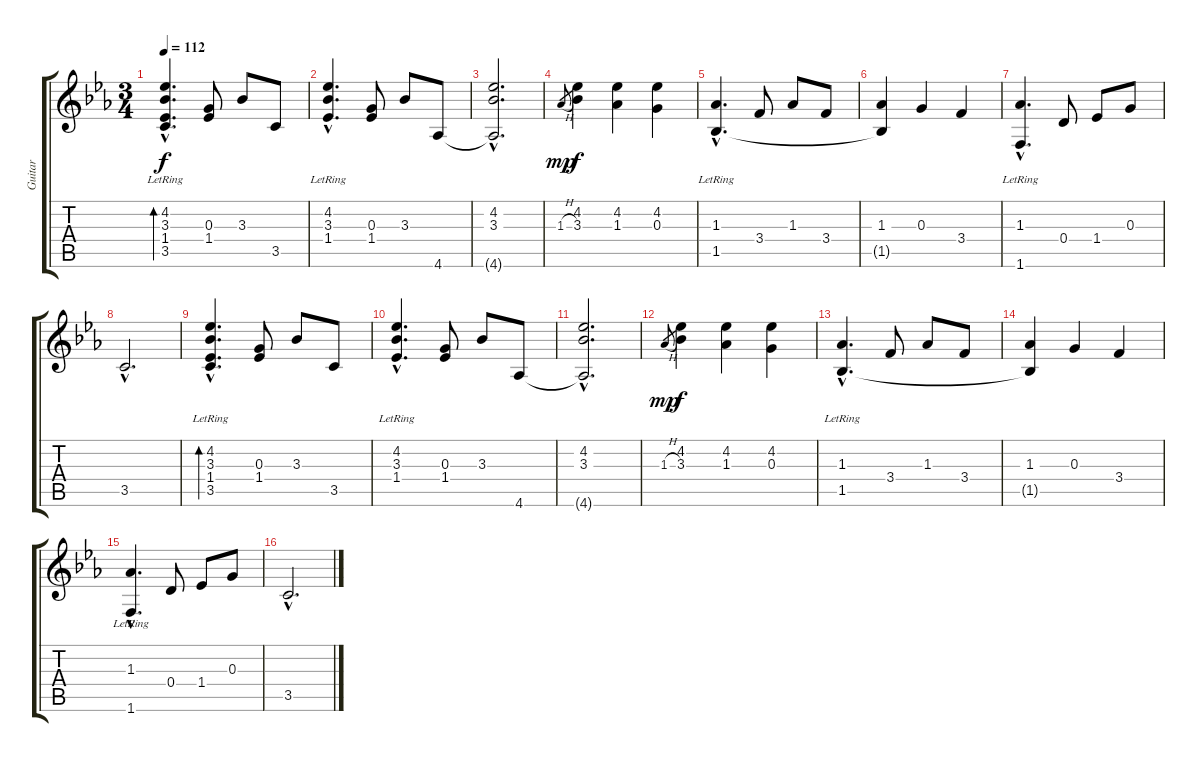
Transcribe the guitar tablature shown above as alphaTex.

\track ("Guitar" "Guitar") {instrument acousticguitarnylon}
\staff {score tabs}
\tuning (E4 B3 G3 D3 A2 E2) {hide}
\ts (3 4)
\tempo 112
\clef g2
\ks cminor
(4.2{hac lr} 3.3{hac lr} 1.4{hac lr} 3.5{hac lr}).4{d bd 480 dy f instrument acousticguitarnylon} (0.3 1.4).8 3.3.8 3.5.8 |
(4.2{hac lr} 3.3{hac lr} 1.4{hac lr}).4{d} (0.3 1.4).8 3.3.8 4.6.8 |
(4.2{hac} 3.3{hac} 4.6{hac t}).2{d} |
1.3{h}.8{gr dy mp} (4.2 3.3).4{dy f} (4.2 1.3).4 (4.2 0.3).4 |
(1.3{hac} 1.5{hac lr}).4{d} 3.4.8 1.3.8 3.4.8 |
(1.3 1.5{t}).4 0.3.4 3.4.4 |
(1.3{hac} 1.6{hac lr}).4{d} 0.4.8 1.4.8 0.3.8 |
3.5{hac}.2{d} |
(4.2{hac lr} 3.3{hac lr} 1.4{hac lr} 3.5{hac lr}).4{d bd 240} (0.3 1.4).8 3.3.8 3.5.8 |
(4.2{hac lr} 3.3{hac lr} 1.4{hac lr}).4{d} (0.3 1.4).8 3.3.8 4.6.8 |
(4.2{hac} 3.3{hac} 4.6{hac t}).2{d} |
1.3{h}.8{gr dy mp} (4.2 3.3).4{dy f} (4.2 1.3).4 (4.2 0.3).4 |
(1.3{hac} 1.5{hac lr}).4{d} 3.4.8 1.3.8 3.4.8 |
(1.3 1.5{t}).4 0.3.4 3.4.4 |
(1.3{hac} 1.6{hac lr}).4{d} 0.4.8 1.4.8 0.3.8 |
3.5{hac}.2{d}
